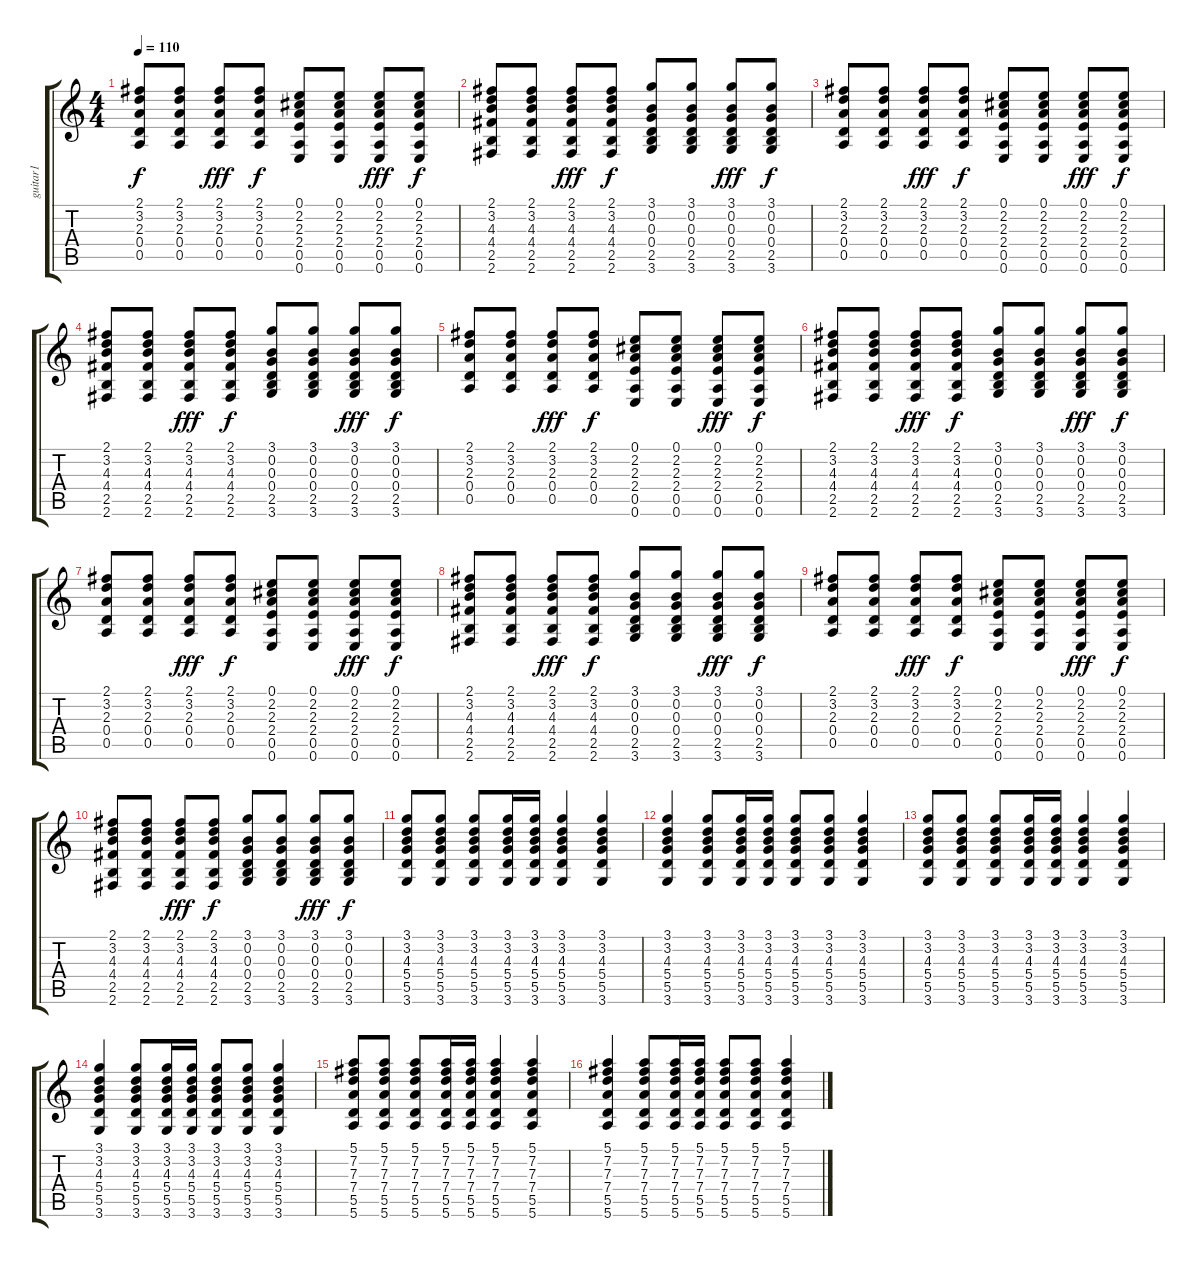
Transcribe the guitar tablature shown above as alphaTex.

\track ("guitar1" "guitar1") {instrument acousticguitarsteel}
\staff {score tabs}
\tuning (E4 B3 G3 D3 A2 E2) {hide}
\ts (4 4)
\tempo 110
\clef g2
\ks c
(2.1 3.2 2.3 0.4 0.5).8{dy f} (2.1 3.2 2.3 0.4 0.5).8 (2.1 3.2 2.3 0.4 0.5).8{dy fff} (2.1 3.2 2.3 0.4 0.5).8{dy f} (0.1 2.2 2.3 2.4 0.5 0.6).8 (0.1 2.2 2.3 2.4 0.5 0.6).8 (0.1 2.2 2.3 2.4 0.5 0.6).8{dy fff} (0.1 2.2 2.3 2.4 0.5 0.6).8{dy f} |
(2.1 3.2 4.3 4.4 2.5 2.6).8 (2.1 3.2 4.3 4.4 2.5 2.6).8 (2.1 3.2 4.3 4.4 2.5 2.6).8{dy fff} (2.1 3.2 4.3 4.4 2.5 2.6).8{dy f} (3.1 0.2 0.3 0.4 2.5 3.6).8 (3.1 0.2 0.3 0.4 2.5 3.6).8 (3.1 0.2 0.3 0.4 2.5 3.6).8{dy fff} (3.1 0.2 0.3 0.4 2.5 3.6).8{dy f} |
(2.1 3.2 2.3 0.4 0.5).8 (2.1 3.2 2.3 0.4 0.5).8 (2.1 3.2 2.3 0.4 0.5).8{dy fff} (2.1 3.2 2.3 0.4 0.5).8{dy f} (0.1 2.2 2.3 2.4 0.5 0.6).8 (0.1 2.2 2.3 2.4 0.5 0.6).8 (0.1 2.2 2.3 2.4 0.5 0.6).8{dy fff} (0.1 2.2 2.3 2.4 0.5 0.6).8{dy f} |
(2.1 3.2 4.3 4.4 2.5 2.6).8 (2.1 3.2 4.3 4.4 2.5 2.6).8 (2.1 3.2 4.3 4.4 2.5 2.6).8{dy fff} (2.1 3.2 4.3 4.4 2.5 2.6).8{dy f} (3.1 0.2 0.3 0.4 2.5 3.6).8 (3.1 0.2 0.3 0.4 2.5 3.6).8 (3.1 0.2 0.3 0.4 2.5 3.6).8{dy fff} (3.1 0.2 0.3 0.4 2.5 3.6).8{dy f} |
(2.1 3.2 2.3 0.4 0.5).8 (2.1 3.2 2.3 0.4 0.5).8 (2.1 3.2 2.3 0.4 0.5).8{dy fff} (2.1 3.2 2.3 0.4 0.5).8{dy f} (0.1 2.2 2.3 2.4 0.5 0.6).8 (0.1 2.2 2.3 2.4 0.5 0.6).8 (0.1 2.2 2.3 2.4 0.5 0.6).8{dy fff} (0.1 2.2 2.3 2.4 0.5 0.6).8{dy f} |
(2.1 3.2 4.3 4.4 2.5 2.6).8 (2.1 3.2 4.3 4.4 2.5 2.6).8 (2.1 3.2 4.3 4.4 2.5 2.6).8{dy fff} (2.1 3.2 4.3 4.4 2.5 2.6).8{dy f} (3.1 0.2 0.3 0.4 2.5 3.6).8 (3.1 0.2 0.3 0.4 2.5 3.6).8 (3.1 0.2 0.3 0.4 2.5 3.6).8{dy fff} (3.1 0.2 0.3 0.4 2.5 3.6).8{dy f} |
(2.1 3.2 2.3 0.4 0.5).8 (2.1 3.2 2.3 0.4 0.5).8 (2.1 3.2 2.3 0.4 0.5).8{dy fff} (2.1 3.2 2.3 0.4 0.5).8{dy f} (0.1 2.2 2.3 2.4 0.5 0.6).8 (0.1 2.2 2.3 2.4 0.5 0.6).8 (0.1 2.2 2.3 2.4 0.5 0.6).8{dy fff} (0.1 2.2 2.3 2.4 0.5 0.6).8{dy f} |
(2.1 3.2 4.3 4.4 2.5 2.6).8 (2.1 3.2 4.3 4.4 2.5 2.6).8 (2.1 3.2 4.3 4.4 2.5 2.6).8{dy fff} (2.1 3.2 4.3 4.4 2.5 2.6).8{dy f} (3.1 0.2 0.3 0.4 2.5 3.6).8 (3.1 0.2 0.3 0.4 2.5 3.6).8 (3.1 0.2 0.3 0.4 2.5 3.6).8{dy fff} (3.1 0.2 0.3 0.4 2.5 3.6).8{dy f} |
(2.1 3.2 2.3 0.4 0.5).8 (2.1 3.2 2.3 0.4 0.5).8 (2.1 3.2 2.3 0.4 0.5).8{dy fff} (2.1 3.2 2.3 0.4 0.5).8{dy f} (0.1 2.2 2.3 2.4 0.5 0.6).8 (0.1 2.2 2.3 2.4 0.5 0.6).8 (0.1 2.2 2.3 2.4 0.5 0.6).8{dy fff} (0.1 2.2 2.3 2.4 0.5 0.6).8{dy f} |
(2.1 3.2 4.3 4.4 2.5 2.6).8 (2.1 3.2 4.3 4.4 2.5 2.6).8 (2.1 3.2 4.3 4.4 2.5 2.6).8{dy fff} (2.1 3.2 4.3 4.4 2.5 2.6).8{dy f} (3.1 0.2 0.3 0.4 2.5 3.6).8 (3.1 0.2 0.3 0.4 2.5 3.6).8 (3.1 0.2 0.3 0.4 2.5 3.6).8{dy fff} (3.1 0.2 0.3 0.4 2.5 3.6).8{dy f} |
(3.1 3.2 4.3 5.4 5.5 3.6).8{instrument electricguitarclean} (3.1 3.2 4.3 5.4 5.5 3.6).8 (3.1 3.2 4.3 5.4 5.5 3.6).8 (3.1 3.2 4.3 5.4 5.5 3.6).16 (3.1 3.2 4.3 5.4 5.5 3.6).16 (3.1 3.2 4.3 5.4 5.5 3.6).4 (3.1 3.2 4.3 5.4 5.5 3.6).4 |
(3.1 3.2 4.3 5.4 5.5 3.6).4 (3.1 3.2 4.3 5.4 5.5 3.6).8 (3.1 3.2 4.3 5.4 5.5 3.6).16 (3.1 3.2 4.3 5.4 5.5 3.6).16 (3.1 3.2 4.3 5.4 5.5 3.6).8 (3.1 3.2 4.3 5.4 5.5 3.6).8 (3.1 3.2 4.3 5.4 5.5 3.6).4 |
(3.1 3.2 4.3 5.4 5.5 3.6).8 (3.1 3.2 4.3 5.4 5.5 3.6).8 (3.1 3.2 4.3 5.4 5.5 3.6).8 (3.1 3.2 4.3 5.4 5.5 3.6).16 (3.1 3.2 4.3 5.4 5.5 3.6).16 (3.1 3.2 4.3 5.4 5.5 3.6).4 (3.1 3.2 4.3 5.4 5.5 3.6).4 |
(3.1 3.2 4.3 5.4 5.5 3.6).4 (3.1 3.2 4.3 5.4 5.5 3.6).8 (3.1 3.2 4.3 5.4 5.5 3.6).16 (3.1 3.2 4.3 5.4 5.5 3.6).16 (3.1 3.2 4.3 5.4 5.5 3.6).8 (3.1 3.2 4.3 5.4 5.5 3.6).8 (3.1 3.2 4.3 5.4 5.5 3.6).4 |
(5.1 7.2 7.3 7.4 5.5 5.6).8 (5.1 7.2 7.3 7.4 5.5 5.6).8 (5.1 7.2 7.3 7.4 5.5 5.6).8 (5.1 7.2 7.3 7.4 5.5 5.6).16 (5.1 7.2 7.3 7.4 5.5 5.6).16 (5.1 7.2 7.3 7.4 5.5 5.6).4 (5.1 7.2 7.3 7.4 5.5 5.6).4 |
(5.1 7.2 7.3 7.4 5.5 5.6).4 (5.1 7.2 7.3 7.4 5.5 5.6).8 (5.1 7.2 7.3 7.4 5.5 5.6).16 (5.1 7.2 7.3 7.4 5.5 5.6).16 (5.1 7.2 7.3 7.4 5.5 5.6).8 (5.1 7.2 7.3 7.4 5.5 5.6).8 (5.1 7.2 7.3 7.4 5.5 5.6).4
